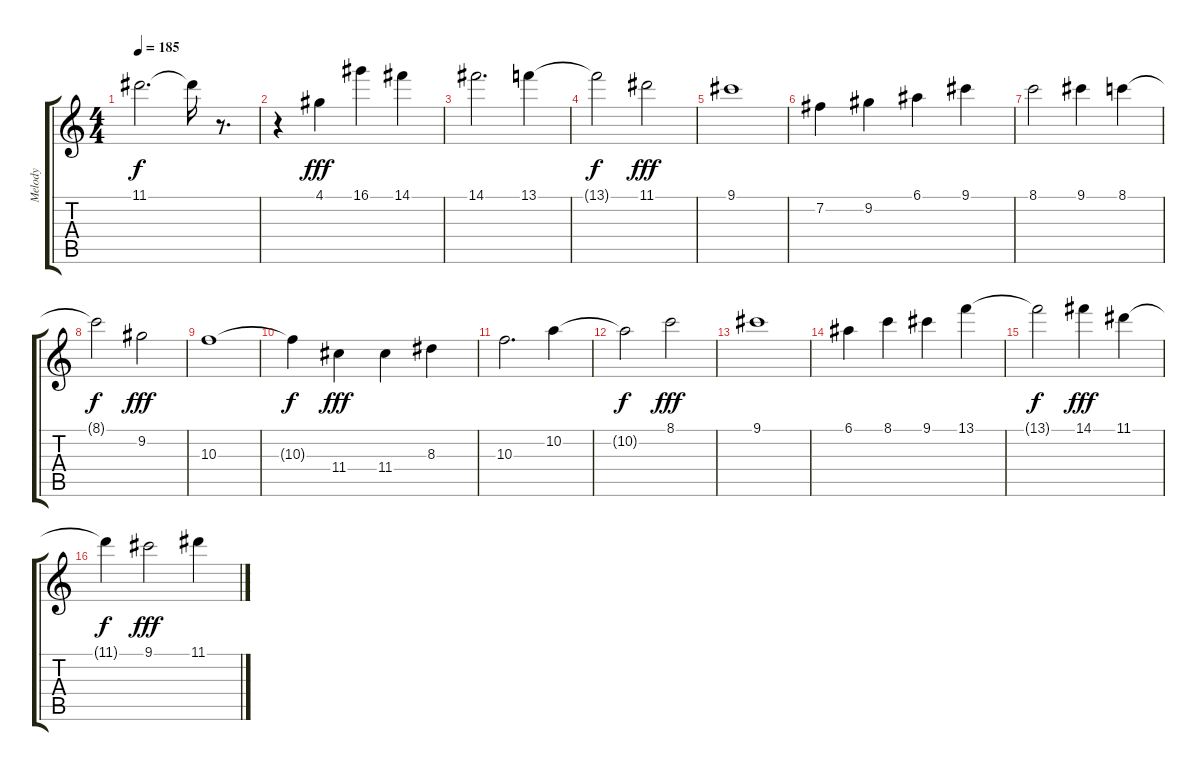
\track ("Melody" "Melody") {instrument contrabass}
\staff {score tabs}
\tuning (E4 B3 G3 D3 A2 E2) {hide}
\ts (4 4)
\tempo 185
\clef g2
\ks c
11.1{t}.2{d dy f} 11.1{t}.16 r.8{d} |
r.4 4.1.4{dy fff} 16.1.4 14.1.4 |
14.1.2{d} 13.1.4 |
13.1{t}.2{dy f} 11.1.2{dy fff} |
9.1.1 |
7.2.4 9.2.4 6.1.4 9.1.4 |
8.1.2 9.1.4 8.1.4 |
8.1{t}.2{dy f} 9.2.2{dy fff} |
10.3.1 |
10.3{t}.4{dy f} 11.4.4{dy fff} 11.4.4 8.3.4 |
10.3.2{d} 10.2.4 |
10.2{t}.2{dy f} 8.1.2{dy fff} |
9.1.1 |
6.1.4 8.1.4 9.1.4 13.1.4 |
13.1{t}.2{dy f} 14.1.4{dy fff} 11.1.4 |
11.1{t}.4{dy f} 9.1.2{dy fff} 11.1.4
